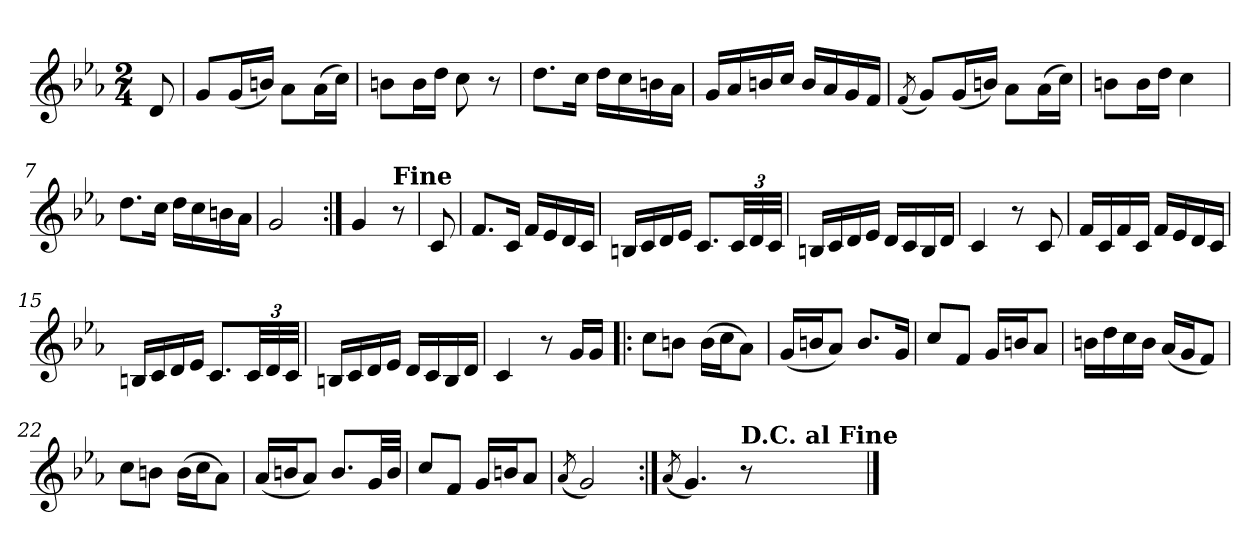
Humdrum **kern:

**kern
*part1
*staff1
*clefG2
*k[b-e-a-]
*M2/4
=
8d
=1
8gL
(<16gL
16bnJJ)
8a-L
(<16a-L
16ccJJ)
=2
8bnL
16bL
16ddJJ
8cc
8r
=3
8.ddL
16ccJk
16ddLL
16cc
16bn
16a-JJ
=4
16gLL
16a-
16bn
16ccJJ
16bLL
16a-
16g
16fJJ
=5
(<8qf/
8gL)
(<16gL
16bnJJ)
8a-L
(<16a-L
16ccJJ)
=6
8bnL
16bL
16ddJJ
4cc
=7
8.ddL
16ccJk
16ddLL
16cc
16bn
16a-JJ
=8
2g
=9:|!
4g
!LO:TX:a:B:t=Fine
8r
=
8c
=10
8.fL
16cJk
16fLL
16e-
16d
16cJJ
=11
16BnLL
16c
16d
16e-JJ
8.cL
48cLL
48d
48cJJJ
=12
16BnLL
16c
16d
16e-JJ
16dLL
16c
16B
16dJJ
=13
4c
8r
8c
=14
16fLL
16c
16f
16cJJ
16fLL
16e-
16d
16cJJ
=15
16BnLL
16c
16d
16e-JJ
8.cL
48cLL
48d
48cJJJ
=16
16BnLL
16c
16d
16e-JJ
16dLL
16c
16B
16dJJ
=17
4c
8r
16gLL
16gJJ
=18!|:
8ccL
8bnJ
(>16bLL
16ccJ
8a-J)
=19
(<16gLL
16bnJ
8a-J)
8.bL
16gJk
=20
8ccL
8fJ
16gLL
16bnJ
8a-J
=21
16bnLL
16dd
16cc
16bJJ
(<16a-LL
16gJ
8fJ)
=22
8ccL
8bnJ
(>16bLL
16ccJ
8a-J)
=23
(<16a-LL
16bnJ
8a-J)
8.bL
32gLL
32bJJJ
=24
8ccL
8fJ
16gLL
16bnJ
8a-J
=25
(<8qa-/
2g)
=26:|!
(<8qa-/
4.g)
!LO:TX:a:B:t=D.C. al Fine
8r
==
*-
